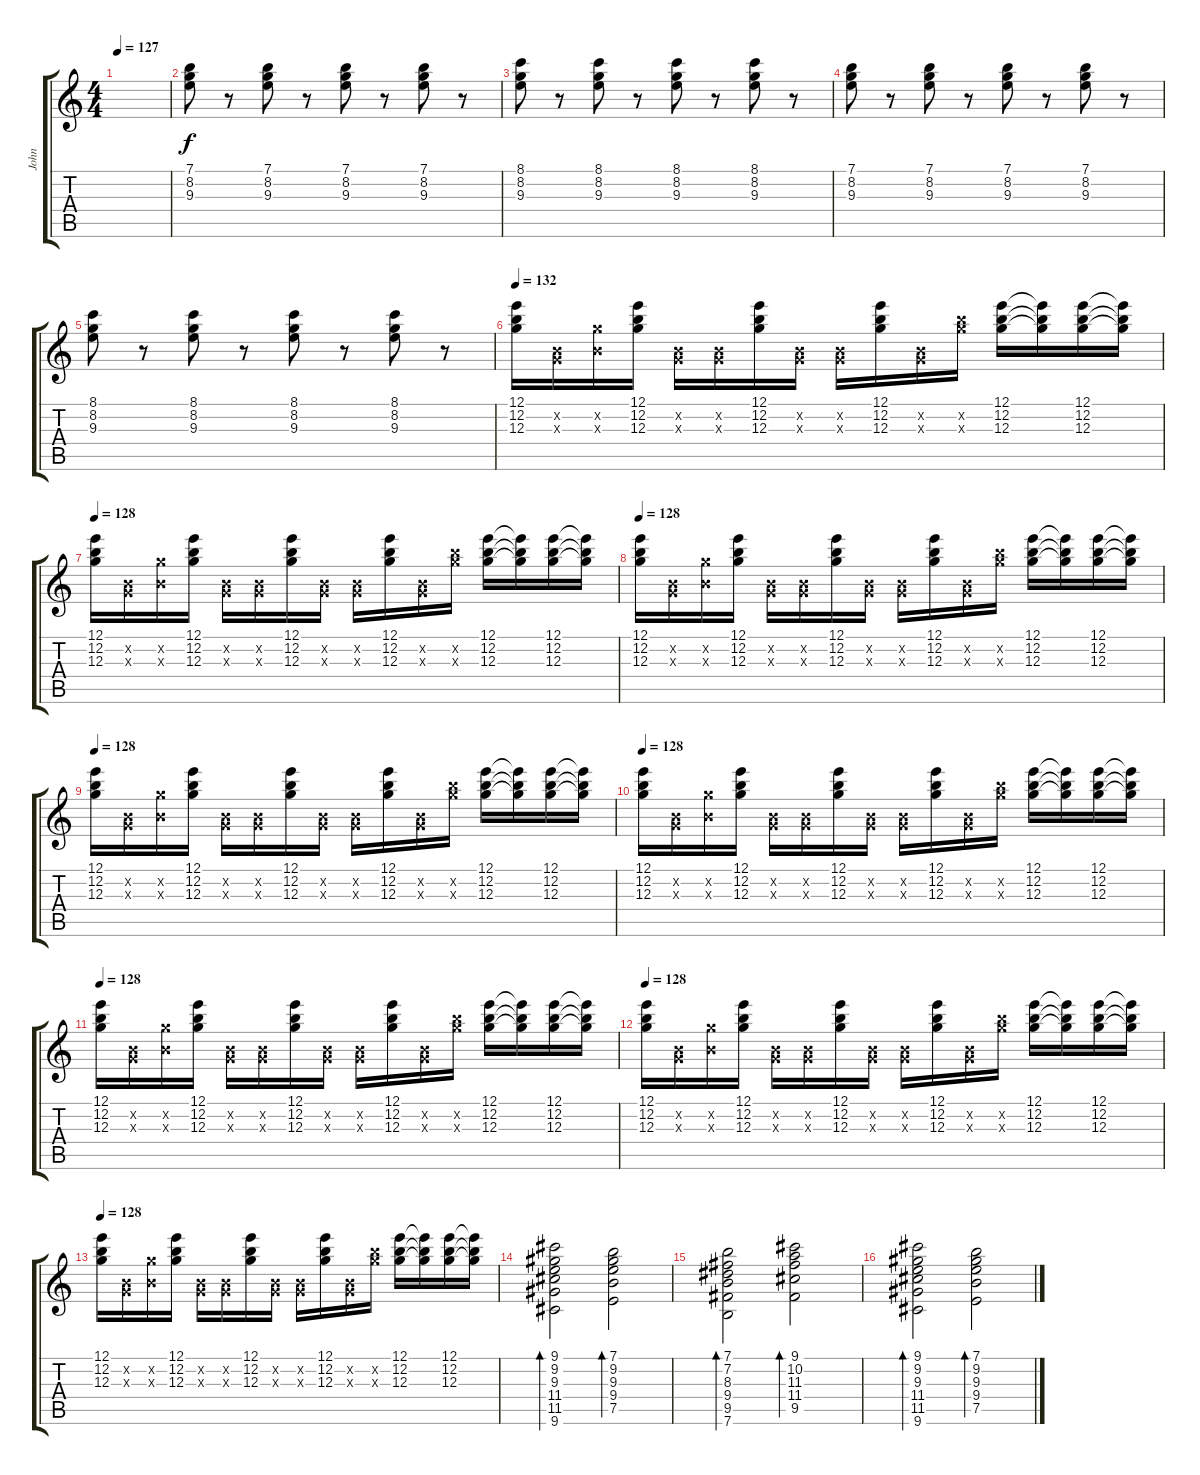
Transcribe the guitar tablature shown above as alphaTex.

\track ("John" "John") {instrument electricguitarclean}
\staff {score tabs}
\tuning (E4 B3 G3 D3 A2 E2) {hide}
\ts (4 4)
\tempo 127
\clef g2
\ks c
|
(7.1 8.2 9.3).8 r.8 (7.1 8.2 9.3).8 r.8 (7.1 8.2 9.3).8 r.8 (7.1 8.2 9.3).8 r.8 |
(8.1 8.2 9.3).8 r.8 (8.1 8.2 9.3).8 r.8 (8.1 8.2 9.3).8 r.8 (8.1 8.2 9.3).8 r.8 |
(7.1 8.2 9.3).8 r.8 (7.1 8.2 9.3).8 r.8 (7.1 8.2 9.3).8 r.8 (7.1 8.2 9.3).8 r.8 |
(8.1 8.2 9.3).8 r.8 (8.1 8.2 9.3).8 r.8 (8.1 8.2 9.3).8 r.8 (8.1 8.2 9.3).8 r.8 |
\tempo 132
(12.1 12.2 12.3).16 (0.2{x} 0.3{x}).16 (0.2{x} 12.3{x}).16 (12.1 12.2 12.3).16 (0.2{x} 0.3{x}).16 (0.2{x} 0.3{x}).16 (12.1 12.2 12.3).16 (0.2{x} 0.3{x}).16 (0.2{x} 0.3{x}).16 (12.1 12.2 12.3).16 (0.2{x} 0.3{x}).16 (12.2{x} 12.3{x}).16 (12.1 12.2 12.3).16 (12.1{t} 12.2{t} 12.3{t}).16 (12.1 12.2 12.3).16 (12.1{t} 12.2{t} 12.3{t}).16 |
\tempo 128
(12.1 12.2 12.3).16 (0.2{x} 0.3{x}).16 (0.2{x} 12.3{x}).16 (12.1 12.2 12.3).16 (0.2{x} 0.3{x}).16 (0.2{x} 0.3{x}).16 (12.1 12.2 12.3).16 (0.2{x} 0.3{x}).16 (0.2{x} 0.3{x}).16 (12.1 12.2 12.3).16 (0.2{x} 0.3{x}).16 (12.2{x} 12.3{x}).16 (12.1 12.2 12.3).16 (12.1{t} 12.2{t} 12.3{t}).16 (12.1 12.2 12.3).16 (12.1{t} 12.2{t} 12.3{t}).16 |
\tempo 128
(12.1 12.2 12.3).16 (0.2{x} 0.3{x}).16 (0.2{x} 12.3{x}).16 (12.1 12.2 12.3).16 (0.2{x} 0.3{x}).16 (0.2{x} 0.3{x}).16 (12.1 12.2 12.3).16 (0.2{x} 0.3{x}).16 (0.2{x} 0.3{x}).16 (12.1 12.2 12.3).16 (0.2{x} 0.3{x}).16 (12.2{x} 12.3{x}).16 (12.1 12.2 12.3).16 (12.1{t} 12.2{t} 12.3{t}).16 (12.1 12.2 12.3).16 (12.1{t} 12.2{t} 12.3{t}).16 |
\tempo 128
(12.1 12.2 12.3).16 (0.2{x} 0.3{x}).16 (0.2{x} 12.3{x}).16 (12.1 12.2 12.3).16 (0.2{x} 0.3{x}).16 (0.2{x} 0.3{x}).16 (12.1 12.2 12.3).16 (0.2{x} 0.3{x}).16 (0.2{x} 0.3{x}).16 (12.1 12.2 12.3).16 (0.2{x} 0.3{x}).16 (12.2{x} 12.3{x}).16 (12.1 12.2 12.3).16 (12.1{t} 12.2{t} 12.3{t}).16 (12.1 12.2 12.3).16 (12.1{t} 12.2{t} 12.3{t}).16 |
\tempo 128
(12.1 12.2 12.3).16 (0.2{x} 0.3{x}).16 (0.2{x} 12.3{x}).16 (12.1 12.2 12.3).16 (0.2{x} 0.3{x}).16 (0.2{x} 0.3{x}).16 (12.1 12.2 12.3).16 (0.2{x} 0.3{x}).16 (0.2{x} 0.3{x}).16 (12.1 12.2 12.3).16 (0.2{x} 0.3{x}).16 (12.2{x} 12.3{x}).16 (12.1 12.2 12.3).16 (12.1{t} 12.2{t} 12.3{t}).16 (12.1 12.2 12.3).16 (12.1{t} 12.2{t} 12.3{t}).16 |
\tempo 128
(12.1 12.2 12.3).16 (0.2{x} 0.3{x}).16 (0.2{x} 12.3{x}).16 (12.1 12.2 12.3).16 (0.2{x} 0.3{x}).16 (0.2{x} 0.3{x}).16 (12.1 12.2 12.3).16 (0.2{x} 0.3{x}).16 (0.2{x} 0.3{x}).16 (12.1 12.2 12.3).16 (0.2{x} 0.3{x}).16 (12.2{x} 12.3{x}).16 (12.1 12.2 12.3).16 (12.1{t} 12.2{t} 12.3{t}).16 (12.1 12.2 12.3).16 (12.1{t} 12.2{t} 12.3{t}).16 |
\tempo 128
(12.1 12.2 12.3).16 (0.2{x} 0.3{x}).16 (0.2{x} 12.3{x}).16 (12.1 12.2 12.3).16 (0.2{x} 0.3{x}).16 (0.2{x} 0.3{x}).16 (12.1 12.2 12.3).16 (0.2{x} 0.3{x}).16 (0.2{x} 0.3{x}).16 (12.1 12.2 12.3).16 (0.2{x} 0.3{x}).16 (12.2{x} 12.3{x}).16 (12.1 12.2 12.3).16 (12.1{t} 12.2{t} 12.3{t}).16 (12.1 12.2 12.3).16 (12.1{t} 12.2{t} 12.3{t}).16 |
\tempo 128
(12.1 12.2 12.3).16 (0.2{x} 0.3{x}).16 (0.2{x} 12.3{x}).16 (12.1 12.2 12.3).16 (0.2{x} 0.3{x}).16 (0.2{x} 0.3{x}).16 (12.1 12.2 12.3).16 (0.2{x} 0.3{x}).16 (0.2{x} 0.3{x}).16 (12.1 12.2 12.3).16 (0.2{x} 0.3{x}).16 (12.2{x} 12.3{x}).16 (12.1 12.2 12.3).16 (12.1{t} 12.2{t} 12.3{t}).16 (12.1 12.2 12.3).16 (12.1{t} 12.2{t} 12.3{t}).16 |
(9.1 9.2 9.3 11.4 11.5 9.6).2{bd 60} (7.1 9.2 9.3 9.4 7.5).2{bd 60} |
(7.1 7.2 8.3 9.4 9.5 7.6).2{bd 60} (9.1 10.2 11.3 11.4 9.5).2{bd 60} |
(9.1 9.2 9.3 11.4 11.5 9.6).2{bd 60} (7.1 9.2 9.3 9.4 7.5).2{bd 60}
